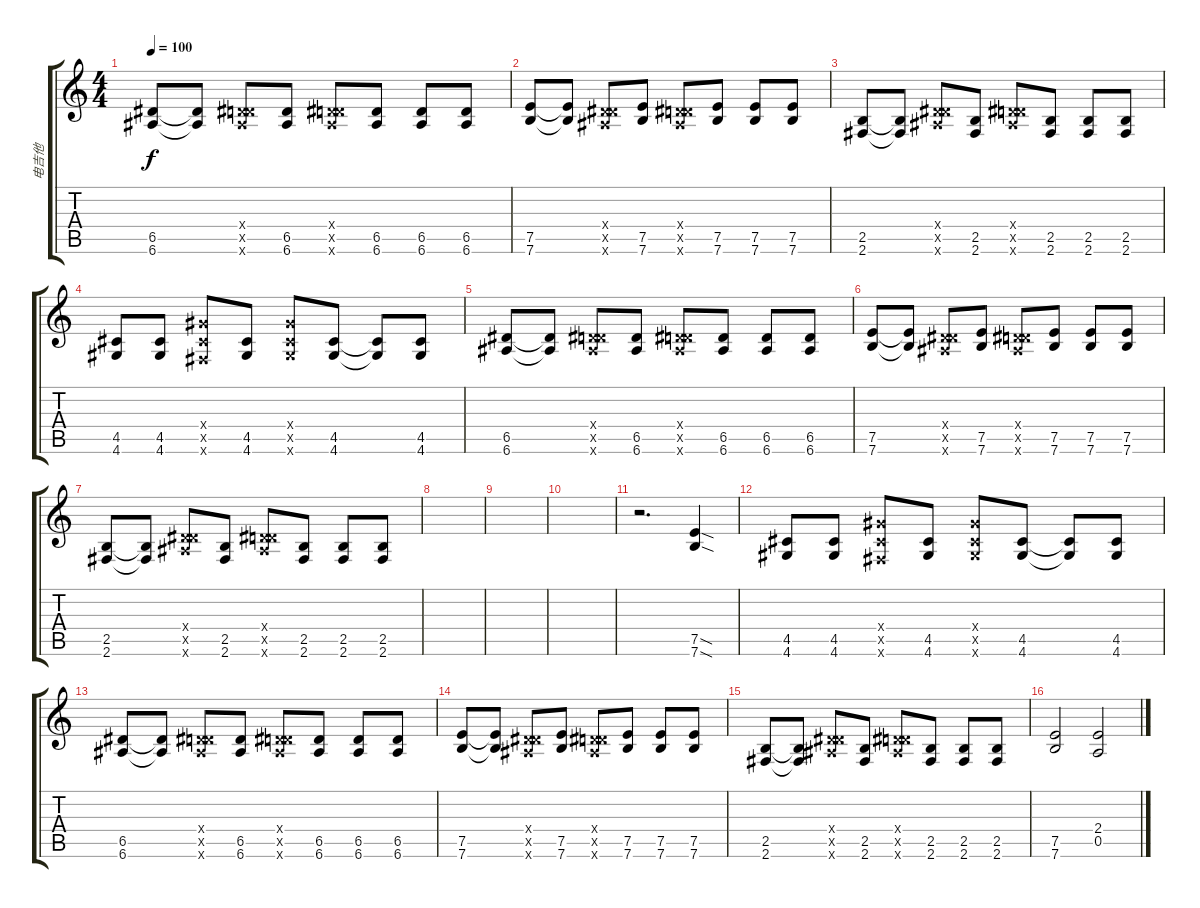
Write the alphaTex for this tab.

\track ("电吉他" "电吉他") {instrument distortionguitar}
\staff {score tabs}
\tuning (E4 B3 G3 D3 A2 E2) {hide}
\ts (4 4)
\tempo 100
\clef g2
\ks c
(6.5 6.6).8{dy f} (6.5{t} 6.6{t}).8 (0.4{x} 6.5{x} 6.6{x}).8 (6.5 6.6).8 (0.4{x} 6.5{x} 6.6{x}).8 (6.5 6.6).8 (6.5 6.6).8 (6.5 6.6).8 |
(7.5 7.6).8 (7.5{t} 7.6{t}).8 (0.4{x} 6.5{x} 6.6{x}).8 (7.5 7.6).8 (0.4{x} 6.5{x} 6.6{x}).8 (7.5 7.6).8 (7.5 7.6).8 (7.5 7.6).8 |
(2.5 2.6).8 (2.5{t} 2.6{t}).8 (0.4{x} 6.5{x} 6.6{x}).8 (2.5 2.6).8 (0.4{x} 6.5{x} 6.6{x}).8 (2.5 2.6).8 (2.5 2.6).8 (2.5 2.6).8 |
(4.5 4.6).8 (4.5 4.6).8 (6.4{x} 4.5{x} 2.6{x}).8 (4.5 4.6).8 (6.4{x} 4.5{x} 4.6{x}).8 (4.5 4.6).8 (4.5{t} 4.6{t}).8 (4.5 4.6).8 |
(6.5 6.6).8 (6.5{t} 6.6{t}).8 (0.4{x} 6.5{x} 6.6{x}).8 (6.5 6.6).8 (0.4{x} 6.5{x} 6.6{x}).8 (6.5 6.6).8 (6.5 6.6).8 (6.5 6.6).8 |
(7.5 7.6).8 (7.5{t} 7.6{t}).8 (0.4{x} 6.5{x} 6.6{x}).8 (7.5 7.6).8 (0.4{x} 6.5{x} 6.6{x}).8 (7.5 7.6).8 (7.5 7.6).8 (7.5 7.6).8 |
(2.5 2.6).8 (2.5{t} 2.6{t}).8 (0.4{x} 6.5{x} 6.6{x}).8 (2.5 2.6).8 (0.4{x} 6.5{x} 6.6{x}).8 (2.5 2.6).8 (2.5 2.6).8 (2.5 2.6).8 |
|
|
|
r.2{d} (7.5{sod} 7.6{sod}).4 |
(4.5 4.6).8 (4.5 4.6).8 (6.4{x} 4.5{x} 2.6{x}).8 (4.5 4.6).8 (6.4{x} 4.5{x} 4.6{x}).8 (4.5 4.6).8 (4.5{t} 4.6{t}).8 (4.5 4.6).8 |
(6.5 6.6).8 (6.5{t} 6.6{t}).8 (0.4{x} 6.5{x} 6.6{x}).8 (6.5 6.6).8 (0.4{x} 6.5{x} 6.6{x}).8 (6.5 6.6).8 (6.5 6.6).8 (6.5 6.6).8 |
(7.5 7.6).8 (7.5{t} 7.6{t}).8 (0.4{x} 6.5{x} 6.6{x}).8 (7.5 7.6).8 (0.4{x} 6.5{x} 6.6{x}).8 (7.5 7.6).8 (7.5 7.6).8 (7.5 7.6).8 |
(2.5 2.6).8 (2.5{t} 2.6{t}).8 (0.4{x} 6.5{x} 6.6{x}).8 (2.5 2.6).8 (0.4{x} 6.5{x} 6.6{x}).8 (2.5 2.6).8 (2.5 2.6).8 (2.5 2.6).8 |
(7.5 7.6).2 (2.4 0.5).2
